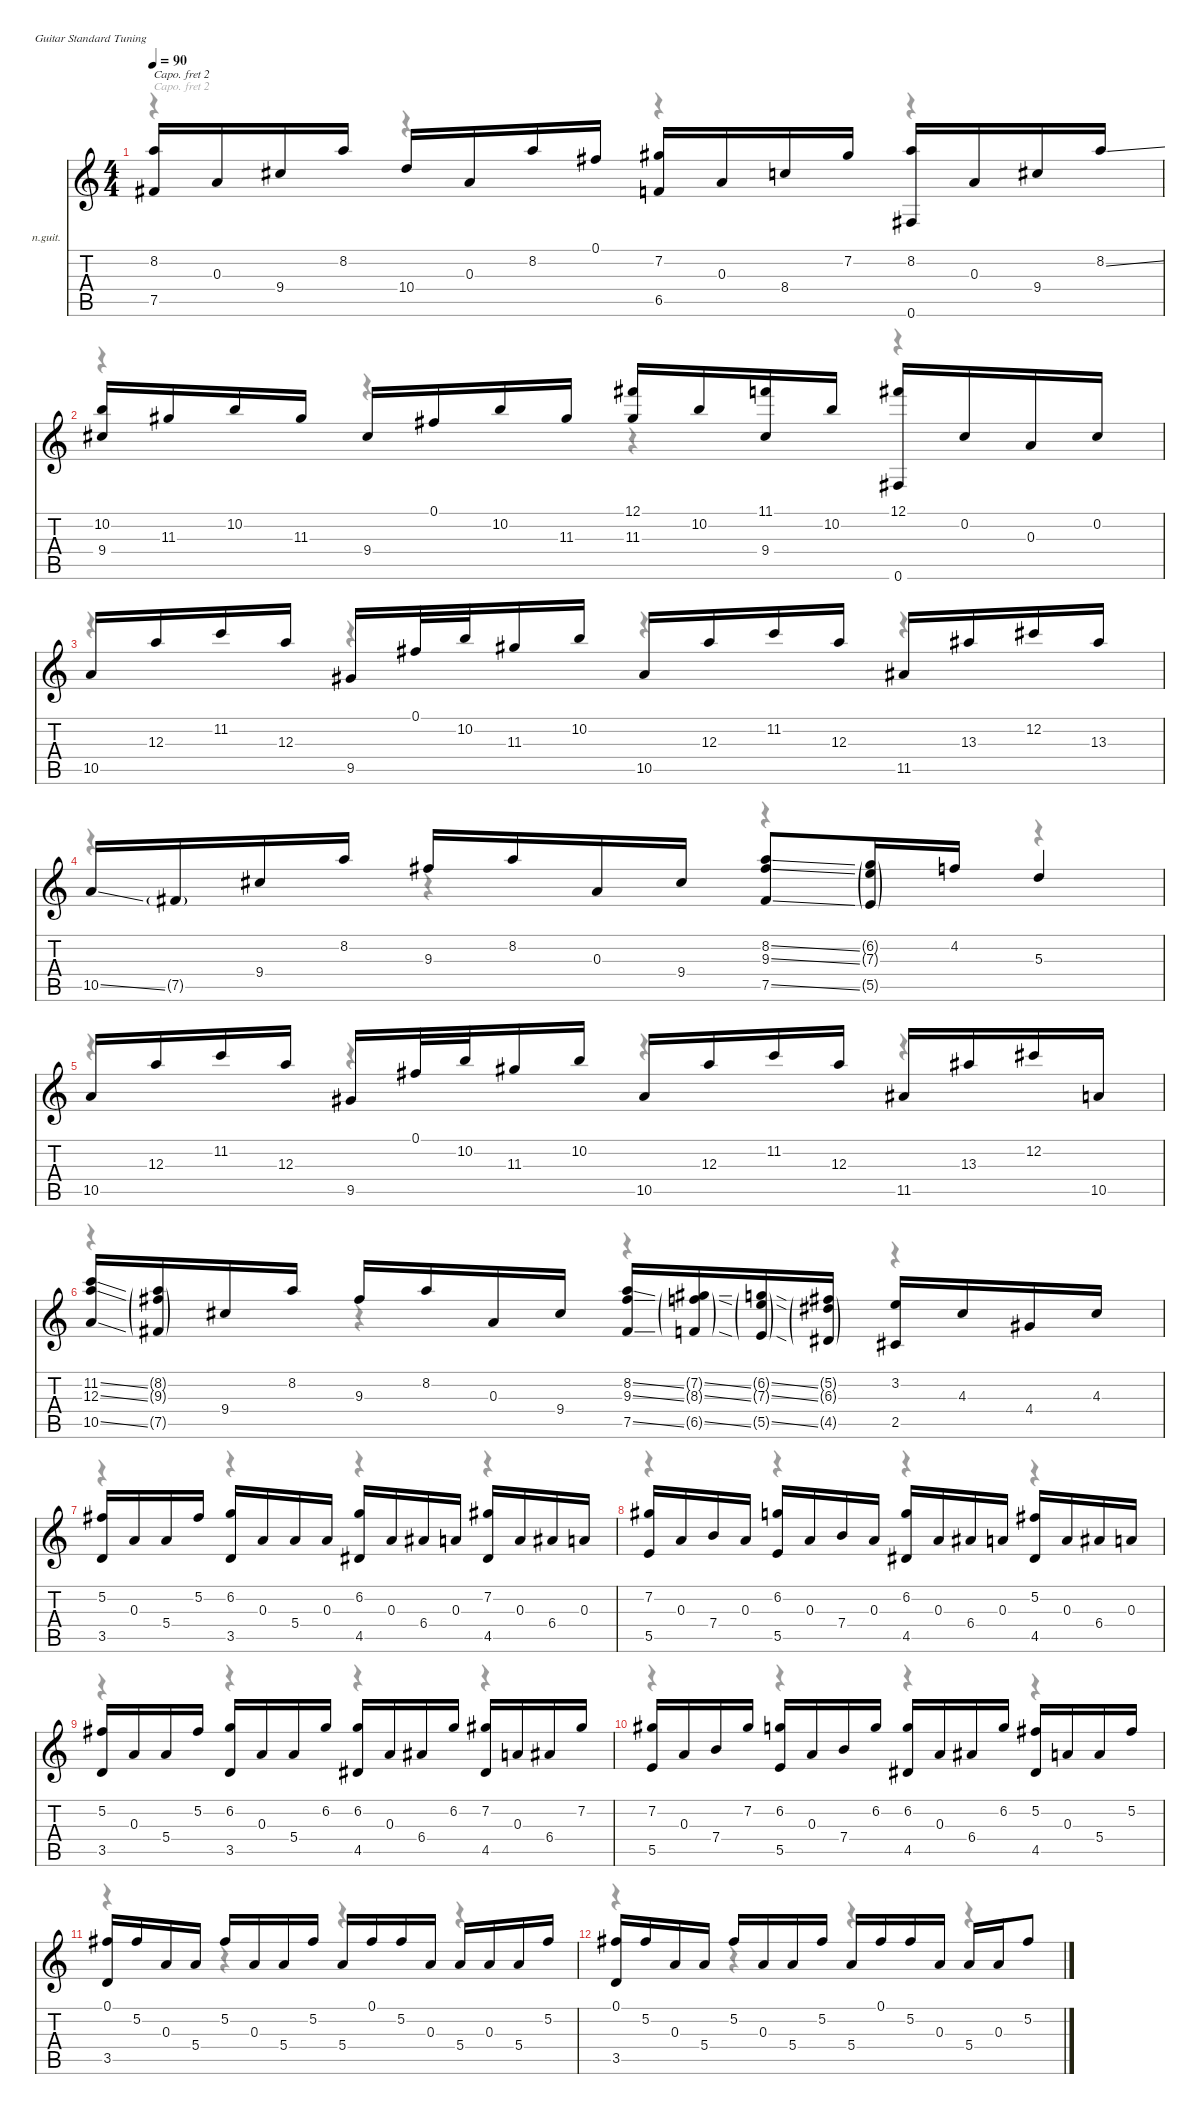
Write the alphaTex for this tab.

\defaultSystemsLayout 4
\hideDynamics
\bracketExtendMode nobrackets
\firstSystemTrackNameOrientation horizontal
\otherSystemsTrackNameOrientation horizontal
\track ("Track 1" "n.guit.") {instrument acousticguitarnylon}
\staff {score tabs}
\capo 2
\tuning (E4 B3 G3 D3 A2 E2)
\voice
\ts (4 4)
\tempo 90
\clef g2
\ks c
(8.2 7.5{acc #}).16{dy f beam Up} 0.3.16{beam Up} 9.4{acc #}.16{beam Up} 8.2.16{beam Up} 10.4.16{beam Up} 0.3.16{beam Up} 8.2.16{beam Up} 0.1{acc #}.16{beam Up} (7.2{acc #} 6.5).16{beam Up} 0.3.16{beam Up} 8.4.16{beam Up} 7.2{acc #}.16{beam Up} (8.2 0.6{acc #}).16{beam Up} 0.3.16{beam Up} 9.4{acc #}.16{beam Up} 8.2{ss}.16{beam Up} |
(10.2 9.4{acc #}).16{beam Up} 11.3{acc #}.16{beam Up} 10.2.16{beam Up} 11.3{acc #}.16{beam Up} 9.4{acc #}.16{beam Up} 0.1{acc #}.16{beam Up} 10.2.16{beam Up} 11.3{acc #}.16{beam Up} (12.1{acc #} 11.3{acc #}).16{beam Up} 10.2.16{beam Up} (11.1 9.4{acc #}).16{beam Up} 10.2.16{beam Up} (12.1{acc #} 0.6{acc #}).16{beam Up} 0.2{acc #}.16{beam Up} 0.3.16{beam Up} 0.2{acc #}.16{beam Up} |
10.5.16{beam Up} 12.3.16{beam Up} 11.2.16{beam Up} 12.3.16{beam Up} 9.5{acc #}.16{beam Up} 0.1{acc #}.32{beam Up} 10.2.32{beam Up} 11.3{acc #}.16{beam Up} 10.2.16{beam Up} 10.5.16{beam Up} 12.3.16{beam Up} 11.2.16{beam Up} 12.3.16{beam Up} 11.5{acc #}.16{beam Up} 13.3{acc #}.16{beam Up} 12.2{acc #}.16{beam Up} 13.3{acc #}.16{beam Up} |
10.5{ss}.16{beam Up} 7.5{g acc #}.16{dy ff beam Up} 9.4{acc #}.16{dy f beam Up} 8.2.16{beam Up} 9.3{acc #}.16{beam Up} 8.2.16{beam Up} 0.3.16{beam Up} 9.4{acc #}.16{beam Up} (8.2{ss} 9.3{ss acc #} 7.5{ss acc #}).8{beam Up} (6.2{g} 7.3{g} 5.5{g}).16{dy ff beam Up} 4.2.16{dy f beam Up} 5.3.4{beam Up} |
10.5.16{beam Up} 12.3.16{beam Up} 11.2.16{beam Up} 12.3.16{beam Up} 9.5{acc #}.16{beam Up} 0.1{acc #}.32{beam Up} 10.2.32{beam Up} 11.3{acc #}.16{beam Up} 10.2.16{beam Up} 10.5.16{beam Up} 12.3.16{beam Up} 11.2.16{beam Up} 12.3.16{beam Up} 11.5{acc #}.16{beam Up} 13.3{acc #}.16{beam Up} 12.2{acc #}.16{beam Up} 10.5.16{beam Up} |
(11.2{ss} 12.3{ss} 10.5{ss}).16{beam Up} (8.2{g} 9.3{g acc #} 7.5{g acc #}).16{dy ff beam Up} 9.4{acc #}.16{dy f beam Up} 8.2.16{beam Up} 9.3{acc #}.16{beam Up} 8.2.16{beam Up} 0.3.16{beam Up} 9.4{acc #}.16{beam Up} (8.2{ss} 9.3{ss acc #} 7.5{ss acc #}).16{beam Up} (7.2{ss g acc #} 8.3{ss g} 6.5{ss g}).16{dy ff beam Up} (6.2{ss g} 7.3{ss g} 5.5{ss g}).16{beam Up} (5.2{g acc #} 6.3{g acc #} 4.5{g acc #}).16{beam Up} (3.2 2.5{acc #}).16{dy f beam Up} 4.3{acc #}.16{beam Up} 4.4{acc #}.16{beam Up} 4.3{acc #}.16{beam Up} |
(5.2{acc #} 3.5).16{beam Up} 0.3.16{beam Up} 5.4.16{beam Up} 5.2{acc #}.16{beam Up} (6.2 3.5).16{beam Up} 0.3.16{beam Up} 5.4.16{beam Up} 0.3.16{beam Up} (6.2 4.5{acc #}).16{beam Up} 0.3.16{beam Up} 6.4{acc #}.16{beam Up} 0.3.16{beam Up} (7.2{acc #} 4.5{acc #}).16{beam Up} 0.3.16{beam Up} 6.4{acc #}.16{beam Up} 0.3.16{beam Up} |
(7.2{acc #} 5.5).16{beam Up} 0.3.16{beam Up} 7.4.16{beam Up} 0.3.16{beam Up} (6.2 5.5).16{beam Up} 0.3.16{beam Up} 7.4.16{beam Up} 0.3.16{beam Up} (6.2 4.5{acc #}).16{beam Up} 0.3.16{beam Up} 6.4{acc #}.16{beam Up} 0.3.16{beam Up} (5.2{acc #} 4.5{acc #}).16{beam Up} 0.3.16{beam Up} 6.4{acc #}.16{beam Up} 0.3.16{beam Up} |
(5.2{acc #} 3.5).16{beam Up} 0.3.16{beam Up} 5.4.16{beam Up} 5.2{acc #}.16{beam Up} (6.2 3.5).16{beam Up} 0.3.16{beam Up} 5.4.16{beam Up} 6.2.16{beam Up} (6.2 4.5{acc #}).16{beam Up} 0.3.16{beam Up} 6.4{acc #}.16{beam Up} 6.2.16{beam Up} (7.2{acc #} 4.5{acc #}).16{beam Up} 0.3.16{beam Up} 6.4{acc #}.16{beam Up} 7.2{acc #}.16{beam Up} |
(7.2{acc #} 5.5).16{beam Up} 0.3.16{beam Up} 7.4.16{beam Up} 7.2{acc #}.16{beam Up} (6.2 5.5).16{beam Up} 0.3.16{beam Up} 7.4.16{beam Up} 6.2.16{beam Up} (6.2 4.5{acc #}).16{beam Up} 0.3.16{beam Up} 6.4{acc #}.16{beam Up} 6.2.16{beam Up} (5.2{acc #} 4.5{acc #}).16{beam Up} 0.3.16{beam Up} 5.4.16{beam Up} 5.2{acc #}.16{beam Up} |
(0.1{acc #} 3.5).16{beam Up} 5.2{acc #}.16{beam Up} 0.3.16{beam Up} 5.4.16{beam Up} 5.2{acc #}.16{beam Up} 0.3.16{beam Up} 5.4.16{beam Up} 5.2{acc #}.16{beam Up} 5.4.16{beam Up} 0.1{acc #}.16{beam Up} 5.2{acc #}.16{beam Up} 0.3.16{beam Up} 5.4.16{beam Up} 0.3.16{beam Up} 5.4.16{beam Up} 5.2{acc #}.16{beam Up} |
(0.1{acc #} 3.5).16{beam Up} 5.2{acc #}.16{beam Up} 0.3.16{beam Up} 5.4.16{beam Up} 5.2{acc #}.16{beam Up} 0.3.16{beam Up} 5.4.16{beam Up} 5.2{acc #}.16{beam Up} 5.4.16{beam Up} 0.1{acc #}.16{beam Up} 5.2{acc #}.16{beam Up} 0.3.16{beam Up} 5.4.16{beam Up} 0.3.16{beam Up} 5.2{acc #}.8{beam Up}
\voice
\clef g2
\ottava regular
\simile none
\ks c
r.4{dy mf beam Down} r.4{beam Down} r.4{beam Down} r.4{beam Down} |
r.4{beam Down} r.4{beam Down} r.4{beam Down} r.4{beam Down} |
r.4{beam Down} r.4{beam Down} r.4{beam Down} r.4{beam Down} |
r.4{beam Down} r.4{beam Down} r.4{beam Down} r.4{beam Down} |
r.4{beam Down} r.4{beam Down} r.4{beam Down} r.4{beam Down} |
r.4{beam Down} r.4{beam Down} r.4{beam Down} r.4{beam Down} |
r.4{beam Down} r.4{beam Down} r.4{beam Down} r.4{beam Down} |
r.4{beam Down} r.4{beam Down} r.4{beam Down} r.4{beam Down} |
r.4{beam Down} r.4{beam Down} r.4{beam Down} r.4{beam Down} |
r.4{beam Down} r.4{beam Down} r.4{beam Down} r.4{beam Down} |
r.4{beam Down} r.4{beam Down} r.4{beam Down} r.4{beam Down} |
r.4{beam Down} r.4{beam Down} r.4{beam Down} r.4{beam Down}
